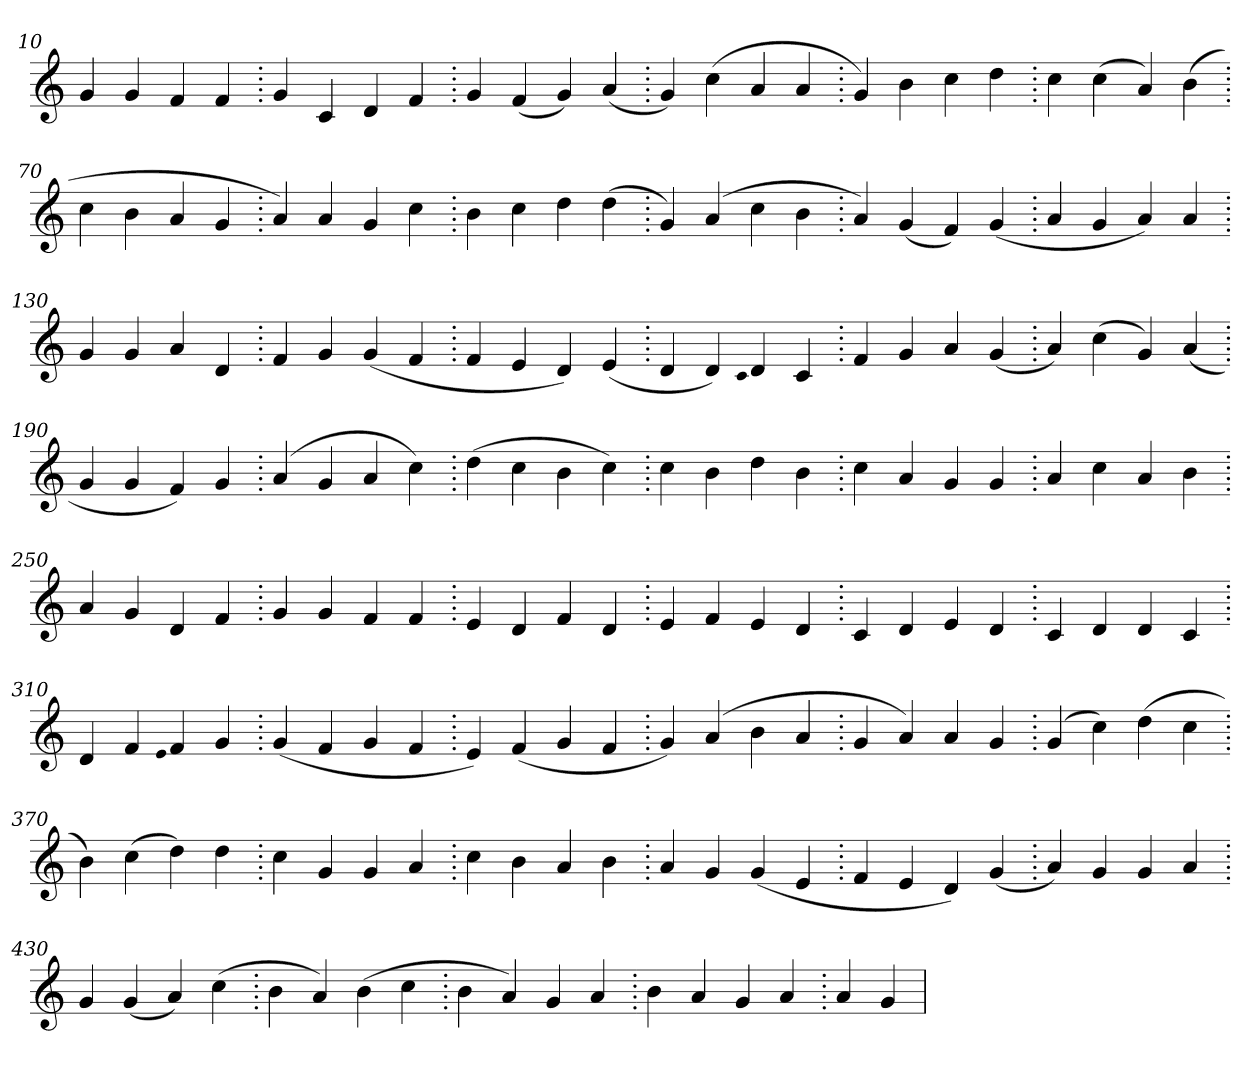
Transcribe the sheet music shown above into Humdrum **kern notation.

**kern
*part1
*staff1
*clefG2
=10.
4g
4g
4f
4f
=20.
4g
4c
4d
4f
=30.
4g
(>4f
4g)
(>4a
=40.
4g)
(>4cc
4a
4a
=50.
4g)
4b
4cc
4dd
=60.
4cc
(>4cc
4a)
(>4b
=70.
4cc
4b
4a
4g
=80.
4a)
4a
4g
4cc
=90.
4b
4cc
4dd
(>4dd
=100.
4g)
(>4a
4cc
4b
=110.
4a)
(>4g
4f)
(>4g
=120.
4a
4g
4a)
4a
=130.
4g
4g
4a
4d
=140.
4f
4g
(>4g
4f
=150.
4f
4e
4d)
(>4e
=160.
4d
4d)
qqc
4d
4c
=170.
4f
4g
4a
(>4g
=180.
4a)
(>4cc
4g)
(>4a
=190.
4g
4g
4f)
4g
=200.
(>4a
4g
4a
4cc)
=210.
(>4dd
4cc
4b
4cc)
=220.
4cc
4b
4dd
4b
=230.
4cc
4a
4g
4g
=240.
4a
4cc
4a
4b
=250.
4a
4g
4d
4f
=260.
4g
4g
4f
4f
=270.
4e
4d
4f
4d
=280.
4e
4f
4e
4d
=290.
4c
4d
4e
4d
=300.
4c
4d
4d
4c
=310.
4d
4f
qqe
4f
4g
=320.
(>4g
4f
4g
4f
=330.
4e)
(>4f
4g
4f
=340.
4g)
(>4a
4b
4a
=350.
4g
4a)
4a
4g
=360.
(>4g
4cc)
(>4dd
4cc
=370.
4b)
(>4cc
4dd)
4dd
=380.
4cc
4g
4g
4a
=390.
4cc
4b
4a
4b
=400.
4a
4g
(>4g
4e
=410.
4f
4e
4d)
(>4g
=420.
4a)
4g
4g
4a
=430.
4g
(>4g
4a)
(>4cc
=440.
4b
4a)
(>4b
4cc
=450.
4b
4a)
4g
4a
=460.
4b
4a
4g
4a
=470.
4a
4g
=
*-
